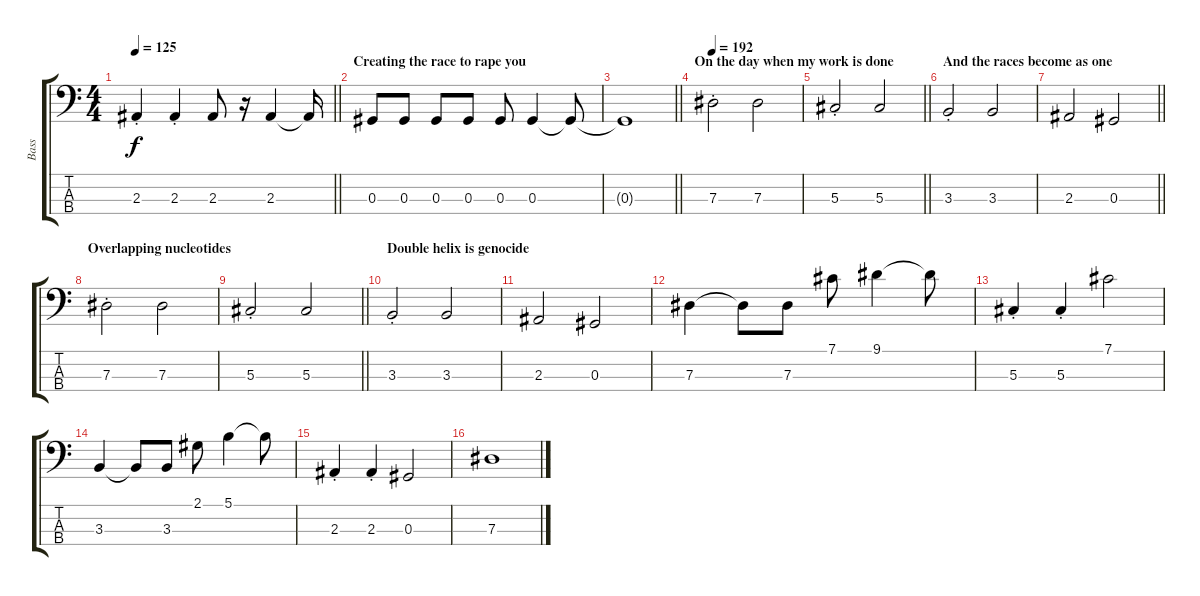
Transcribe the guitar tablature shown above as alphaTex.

\track ("Bass" "Bass") {instrument electricbassfinger}
\staff {score tabs}
\tuning (Gb2 Db2 Ab1 Eb1) {hide}
\ts (4 4)
\tempo 125
\clef f4
\barLineRight lightlight
\ks c
2.3{st}.4{dy f} 2.3{st}.4 2.3.8 r.16 2.3.4 2.3{t}.16 |
\section ("" "Creating the race to rape you ")
0.3.8 0.3.8 0.3.8 0.3.8 0.3.8 0.3.4 0.3{t}.8 |
\barLineRight lightlight
0.3{t}.1 |
\section ("" "On the day when my work is done ")
\tempo 192
7.3{st}.2 7.3.2 |
\barLineRight lightlight
5.3{st}.2 5.3.2 |
\section ("" "And the races become as one ")
3.3{st}.2 3.3.2 |
\barLineRight lightlight
2.3.2 0.3.2 |
\section ("" "Overlapping nucleotides")
7.3{st}.2 7.3.2 |
\barLineRight lightlight
5.3{st}.2 5.3.2 |
\section ("" "Double helix is genocide ")
3.3{st}.2 3.3.2 |
2.3.2 0.3.2 |
7.3.4 7.3{t}.8 7.3.8 7.1.8 9.1.4 9.1{t}.8 |
5.3{st}.4 5.3{st}.4 7.1.2 |
3.3.4 3.3{t}.8 3.3.8 2.1.8 5.1.4 5.1{t}.8 |
2.3{st}.4 2.3{st}.4 0.3.2 |
7.3.1
